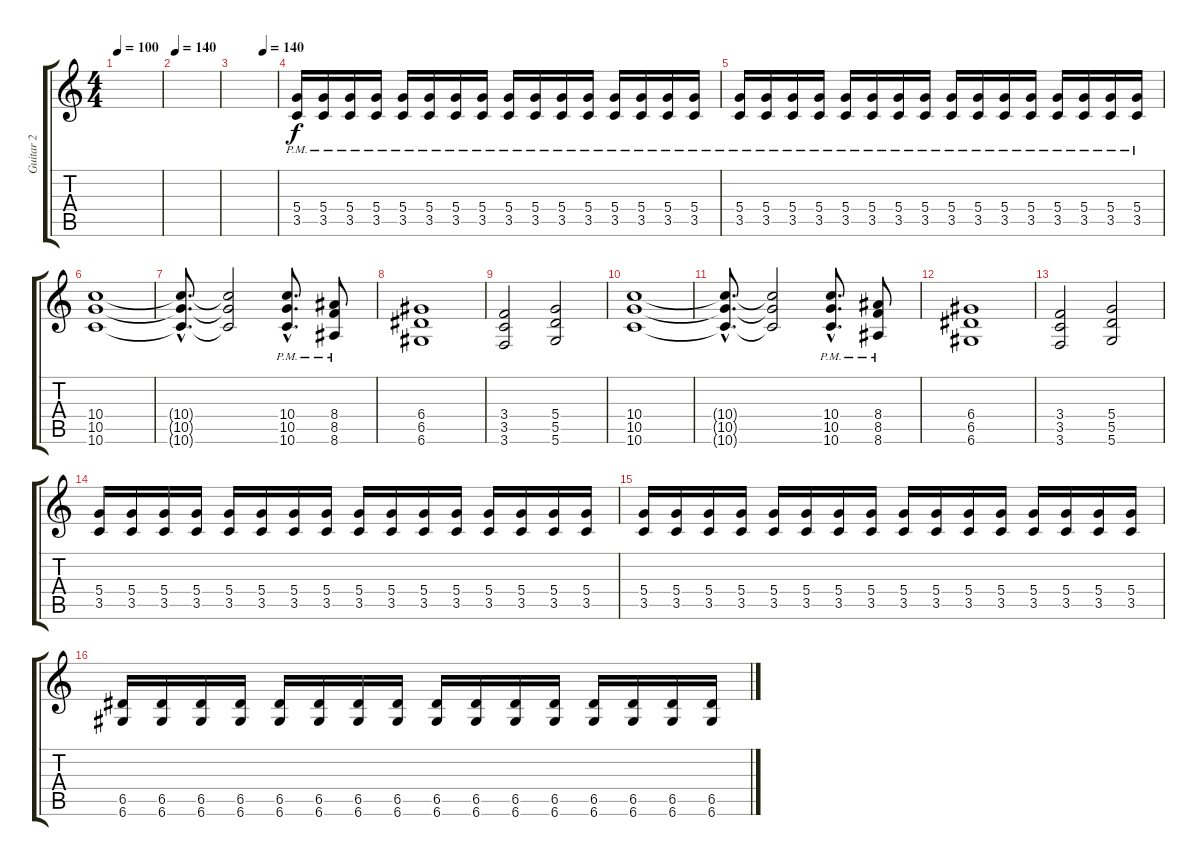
\track ("Guitar 2" "Guitar 2") {instrument overdrivenguitar}
\staff {score tabs}
\tuning (E4 B3 G3 D3 A2 D2) {hide}
\ts (4 4)
\tempo 100
\clef g2
\ks c
|
\tempo 140
|
\tempo (140 0.6875)
|
(5.4{pm} 3.5).16 (5.4{pm} 3.5).16 (5.4{pm} 3.5).16 (5.4{pm} 3.5).16 (5.4{pm} 3.5).16 (5.4{pm} 3.5).16 (5.4{pm} 3.5).16 (5.4{pm} 3.5).16 (5.4{pm} 3.5).16 (5.4{pm} 3.5).16 (5.4{pm} 3.5).16 (5.4{pm} 3.5).16 (5.4{pm} 3.5).16 (5.4{pm} 3.5).16 (5.4{pm} 3.5).16 (5.4{pm} 3.5).16 |
(5.4{pm} 3.5).16 (5.4{pm} 3.5).16 (5.4{pm} 3.5).16 (5.4{pm} 3.5).16 (5.4{pm} 3.5).16 (5.4{pm} 3.5).16 (5.4{pm} 3.5).16 (5.4{pm} 3.5).16 (5.4{pm} 3.5).16 (5.4{pm} 3.5).16 (5.4{pm} 3.5).16 (5.4{pm} 3.5).16 (5.4{pm} 3.5).16 (5.4{pm} 3.5).16 (5.4{pm} 3.5).16 (5.4{pm} 3.5).16 |
(10.4 10.5 10.6).1 |
(10.4{hac t} 10.5{hac t} 10.6{hac t}).8{d} (10.4{t} 10.5{t} 10.6{t}).2 (10.4{hac pm} 10.5{hac pm} 10.6{hac pm}).8{d} (8.4{pm} 8.5{pm} 8.6{pm}).8 |
(6.4 6.5 6.6).1 |
(3.4 3.5 3.6).2 (5.4 5.5 5.6).2 |
(10.4 10.5 10.6).1 |
(10.4{hac t} 10.5{hac t} 10.6{hac t}).8{d} (10.4{t} 10.5{t} 10.6{t}).2 (10.4{hac pm} 10.5{hac pm} 10.6{hac pm}).8{d} (8.4{pm} 8.5 8.6{pm}).8 |
(6.4 6.5 6.6).1 |
(3.4 3.5 3.6).2 (5.4 5.5 5.6).2 |
(5.4 3.5).16 (5.4 3.5).16 (5.4 3.5).16 (5.4 3.5).16 (5.4 3.5).16 (5.4 3.5).16 (5.4 3.5).16 (5.4 3.5).16 (5.4 3.5).16 (5.4 3.5).16 (5.4 3.5).16 (5.4 3.5).16 (5.4 3.5).16 (5.4 3.5).16 (5.4 3.5).16 (5.4 3.5).16 |
(5.4 3.5).16 (5.4 3.5).16 (5.4 3.5).16 (5.4 3.5).16 (5.4 3.5).16 (5.4 3.5).16 (5.4 3.5).16 (5.4 3.5).16 (5.4 3.5).16 (5.4 3.5).16 (5.4 3.5).16 (5.4 3.5).16 (5.4 3.5).16 (5.4 3.5).16 (5.4 3.5).16 (5.4 3.5).16 |
(6.5 6.6).16 (6.5 6.6).16 (6.5 6.6).16 (6.5 6.6).16 (6.5 6.6).16 (6.5 6.6).16 (6.5 6.6).16 (6.5 6.6).16 (6.5 6.6).16 (6.5 6.6).16 (6.5 6.6).16 (6.5 6.6).16 (6.5 6.6).16 (6.5 6.6).16 (6.5 6.6).16 (6.5 6.6).16
